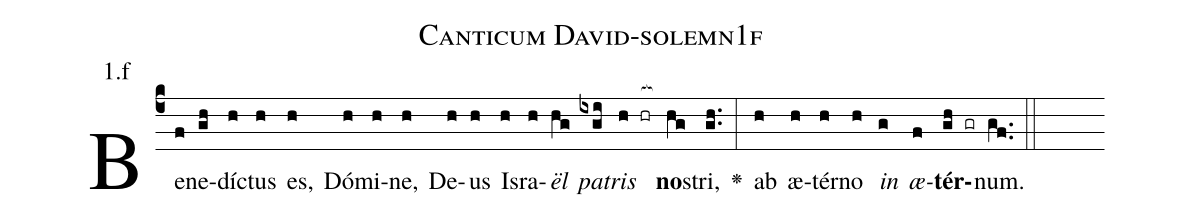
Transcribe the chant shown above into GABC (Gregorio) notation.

name: Canticum David-solemn1f;
annotation: 1.f;
%%
(c4)Be(f)ne(gh)dí(h)ctus(h) es,(h) Dó(h)mi(h)ne,(h) De(h)us(h) Is(h)ra(h)<i>ël</i>(hg) <i>pa</i>(ixgi)<i>tris</i>(h hr[ocb:1{]) <b>no</b>(hg[ocb:0}])stri,(gh..) <v>\greheightstar</v>(:) ab(h) æ(h)tér(h)no(h) <i>in</i>(g) <i>æ</i>(f)<b>tér</b>(gh gr)num.(gf..) (::)


%E(h) u(h) o(g) u(f) a(gh) e.(gf..) (::)
